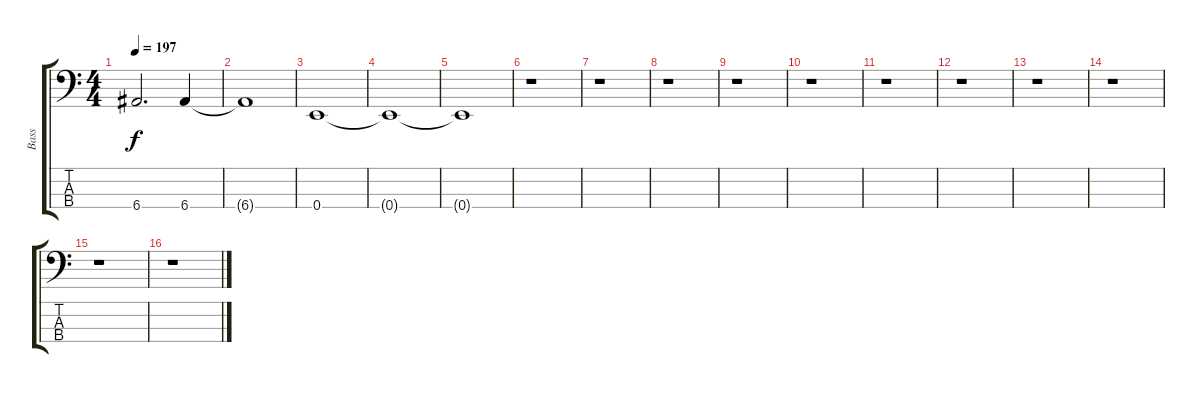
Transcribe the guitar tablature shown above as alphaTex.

\track ("Bass" "Bass") {instrument electricbassfinger}
\staff {score tabs}
\tuning (G2 D2 A1 E1) {hide}
\ts (4 4)
\tempo 197
\clef f4
\ks c
6.4.2{d dy f instrument acousticbass} 6.4.4 |
6.4{t}.1 |
0.4.1 |
0.4{t}.1 |
0.4{t}.1 |
r.1 |
r.1 |
r.1 |
r.1 |
r.1 |
r.1 |
r.1 |
r.1 |
r.1 |
r.1 |
r.1
